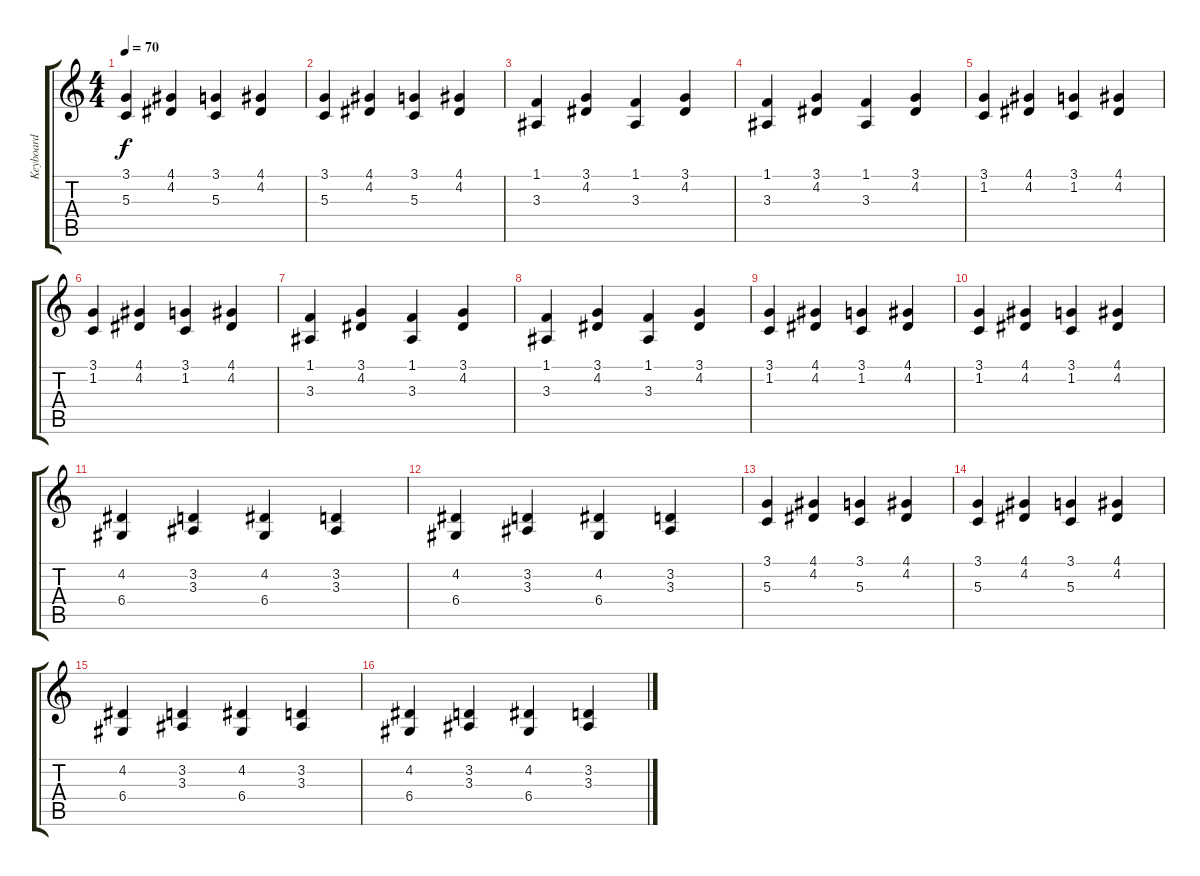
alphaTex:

\track ("Keyboard" "Keyboard") {instrument acousticgrandpiano}
\staff {score tabs}
\tuning (E4 B3 G3 D3 A2 E2) {hide}
\ts (4 4)
\tempo 70
\clef g2
\ks c
(3.1 5.3).4{dy f} (4.1 4.2).4 (3.1 5.3).4 (4.1 4.2).4 |
(3.1 5.3).4 (4.1 4.2).4 (3.1 5.3).4 (4.1 4.2).4 |
(1.1 3.3).4 (3.1 4.2).4 (1.1 3.3).4 (3.1 4.2).4 |
(1.1 3.3).4 (3.1 4.2).4 (1.1 3.3).4 (3.1 4.2).4 |
(3.1 1.2).4 (4.1 4.2).4 (3.1 1.2).4 (4.1 4.2).4 |
(3.1 1.2).4 (4.1 4.2).4 (3.1 1.2).4 (4.1 4.2).4 |
(1.1 3.3).4 (3.1 4.2).4 (1.1 3.3).4 (3.1 4.2).4 |
(1.1 3.3).4 (3.1 4.2).4 (1.1 3.3).4 (3.1 4.2).4 |
(3.1 1.2).4 (4.1 4.2).4 (3.1 1.2).4 (4.1 4.2).4 |
(3.1 1.2).4 (4.1 4.2).4 (3.1 1.2).4 (4.1 4.2).4 |
(4.2 6.4).4 (3.2 3.3).4 (4.2 6.4).4 (3.2 3.3).4 |
(4.2 6.4).4 (3.2 3.3).4 (4.2 6.4).4 (3.2 3.3).4 |
(3.1 5.3).4 (4.1 4.2).4 (3.1 5.3).4 (4.1 4.2).4 |
(3.1 5.3).4 (4.1 4.2).4 (3.1 5.3).4 (4.1 4.2).4 |
(4.2 6.4).4 (3.2 3.3).4 (4.2 6.4).4 (3.2 3.3).4 |
(4.2 6.4).4 (3.2 3.3).4 (4.2 6.4).4 (3.2 3.3).4
